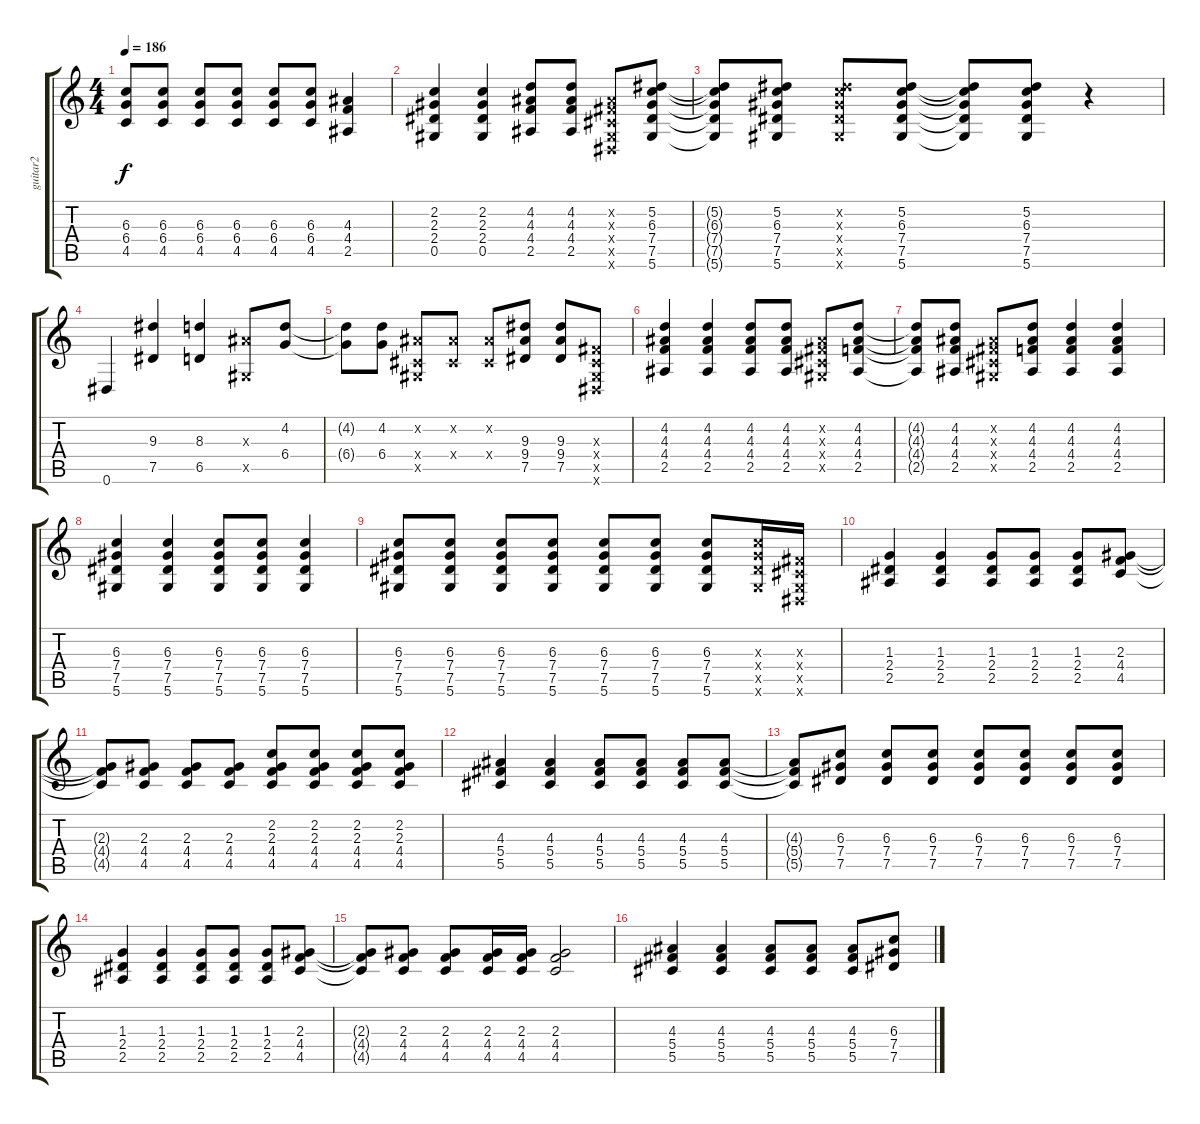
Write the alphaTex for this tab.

\track ("guitar2" "guitar2") {instrument overdrivenguitar}
\staff {score tabs}
\tuning (Eb4 Bb3 Gb3 Db3 Ab2 Eb2) {hide}
\ts (4 4)
\tempo 186
\clef g2
\ks c
(6.3{t} 6.4{t} 4.5{t}).8{dy f} (6.3 6.4 4.5).8 (6.3 6.4 4.5).8 (6.3 6.4 4.5).8 (6.3 6.4 4.5).8 (6.3 6.4 4.5).8 (4.3 4.4 2.5).4 |
(2.2 2.3 2.4 0.5).4 (2.2 2.3 2.4 0.5).4 (4.2 4.3 4.4 2.5).8 (4.2 4.3 4.4 2.5).8 (0.2{x} 0.3{x} 0.4{x} 0.5{x} 0.6{x}).8 (5.2 6.3 7.4 7.5 5.6).8 |
(5.2{t} 6.3{t} 7.4{t} 7.5{t} 5.6{t}).8 (5.2 6.3 7.4 7.5 5.6).8 (5.2{x} 6.3{x} 7.4{x} 7.5{x} 5.6{x}).8 (5.2 6.3 7.4 7.5 5.6).8 (5.2{t} 6.3{t} 7.4{t} 7.5{t} 5.6{t}).8 (5.2 6.3 7.4 7.5 5.6).8 r.4 |
0.6.4 (9.3 7.5).4 (8.3 6.5).4 (4.3{x} 0.5{x}).8 (4.2 6.4).8 |
(4.2{t} 6.4{t}).8 (4.2 6.4).8 (0.2{x} 0.4{x} 0.5{x}).8 (0.2{x} 0.4{x}).8 (0.2{x} 0.4{x}).8 (9.3 9.4 7.5).8 (9.3 9.4 7.5).8 (0.3{x} 0.4{x} 0.5{x} 0.6{x}).8 |
(4.2 4.3 4.4 2.5).4 (4.2 4.3 4.4 2.5).4 (4.2 4.3 4.4 2.5).8 (4.2 4.3 4.4 2.5).8 (0.2{x} 0.3{x} 0.4{x} 0.5{x}).8 (4.2 4.3 4.4 2.5).8 |
(4.2{t} 4.3{t} 4.4{t} 2.5{t}).8 (4.2 4.3 4.4 2.5).8 (0.2{x} 0.3{x} 0.4{x} 0.5{x}).8 (4.2 4.3 4.4 2.5).8 (4.2 4.3 4.4 2.5).4 (4.2 4.3 4.4 2.5).4 |
(6.3 7.4 7.5 5.6).4 (6.3 7.4 7.5 5.6).4 (6.3 7.4 7.5 5.6).8 (6.3 7.4 7.5 5.6).8 (6.3 7.4 7.5 5.6).4 |
(6.3 7.4 7.5 5.6).8 (6.3 7.4 7.5 5.6).8 (6.3 7.4 7.5 5.6).8 (6.3 7.4 7.5 5.6).8 (6.3 7.4 7.5 5.6).8 (6.3 7.4 7.5 5.6).8 (6.3 7.4 7.5 5.6).8 (6.3{x} 7.4{x} 7.5{x} 5.6{x}).16 (0.3{x} 0.4{x} 0.5{x} 0.6{x}).16 |
(1.3 2.4 2.5).4 (1.3 2.4 2.5).4 (1.3 2.4 2.5).8 (1.3 2.4 2.5).8 (1.3 2.4 2.5).8 (2.3 4.4 4.5).8 |
(2.3{t} 4.4{t} 4.5{t}).8 (2.3 4.4 4.5).8 (2.3 4.4 4.5).8 (2.3 4.4 4.5).8 (2.2 2.3 4.4 4.5).8 (2.2 2.3 4.4 4.5).8 (2.2 2.3 4.4 4.5).8 (2.2 2.3 4.4 4.5).8 |
(4.3 5.4 5.5).4 (4.3 5.4 5.5).4 (4.3 5.4 5.5).8 (4.3 5.4 5.5).8 (4.3 5.4 5.5).8 (4.3 5.4 5.5).8 |
(4.3{t} 5.4{t} 5.5{t}).8 (6.3 7.4 7.5).8 (6.3 7.4 7.5).8 (6.3 7.4 7.5).8 (6.3 7.4 7.5).8 (6.3 7.4 7.5).8 (6.3 7.4 7.5).8 (6.3 7.4 7.5).8 |
(1.3 2.4 2.5).4 (1.3 2.4 2.5).4 (1.3 2.4 2.5).8 (1.3 2.4 2.5).8 (1.3 2.4 2.5).8 (2.3 4.4 4.5).8 |
(2.3{t} 4.4{t} 4.5{t}).8 (2.3 4.4 4.5).8 (2.3 4.4 4.5).8 (2.3 4.4 4.5).16 (2.3 4.4 4.5).16 (2.3 4.4 4.5).2 |
(4.3 5.4 5.5).4 (4.3 5.4 5.5).4 (4.3 5.4 5.5).8 (4.3 5.4 5.5).8 (4.3 5.4 5.5).8 (6.3 7.4 7.5).8
